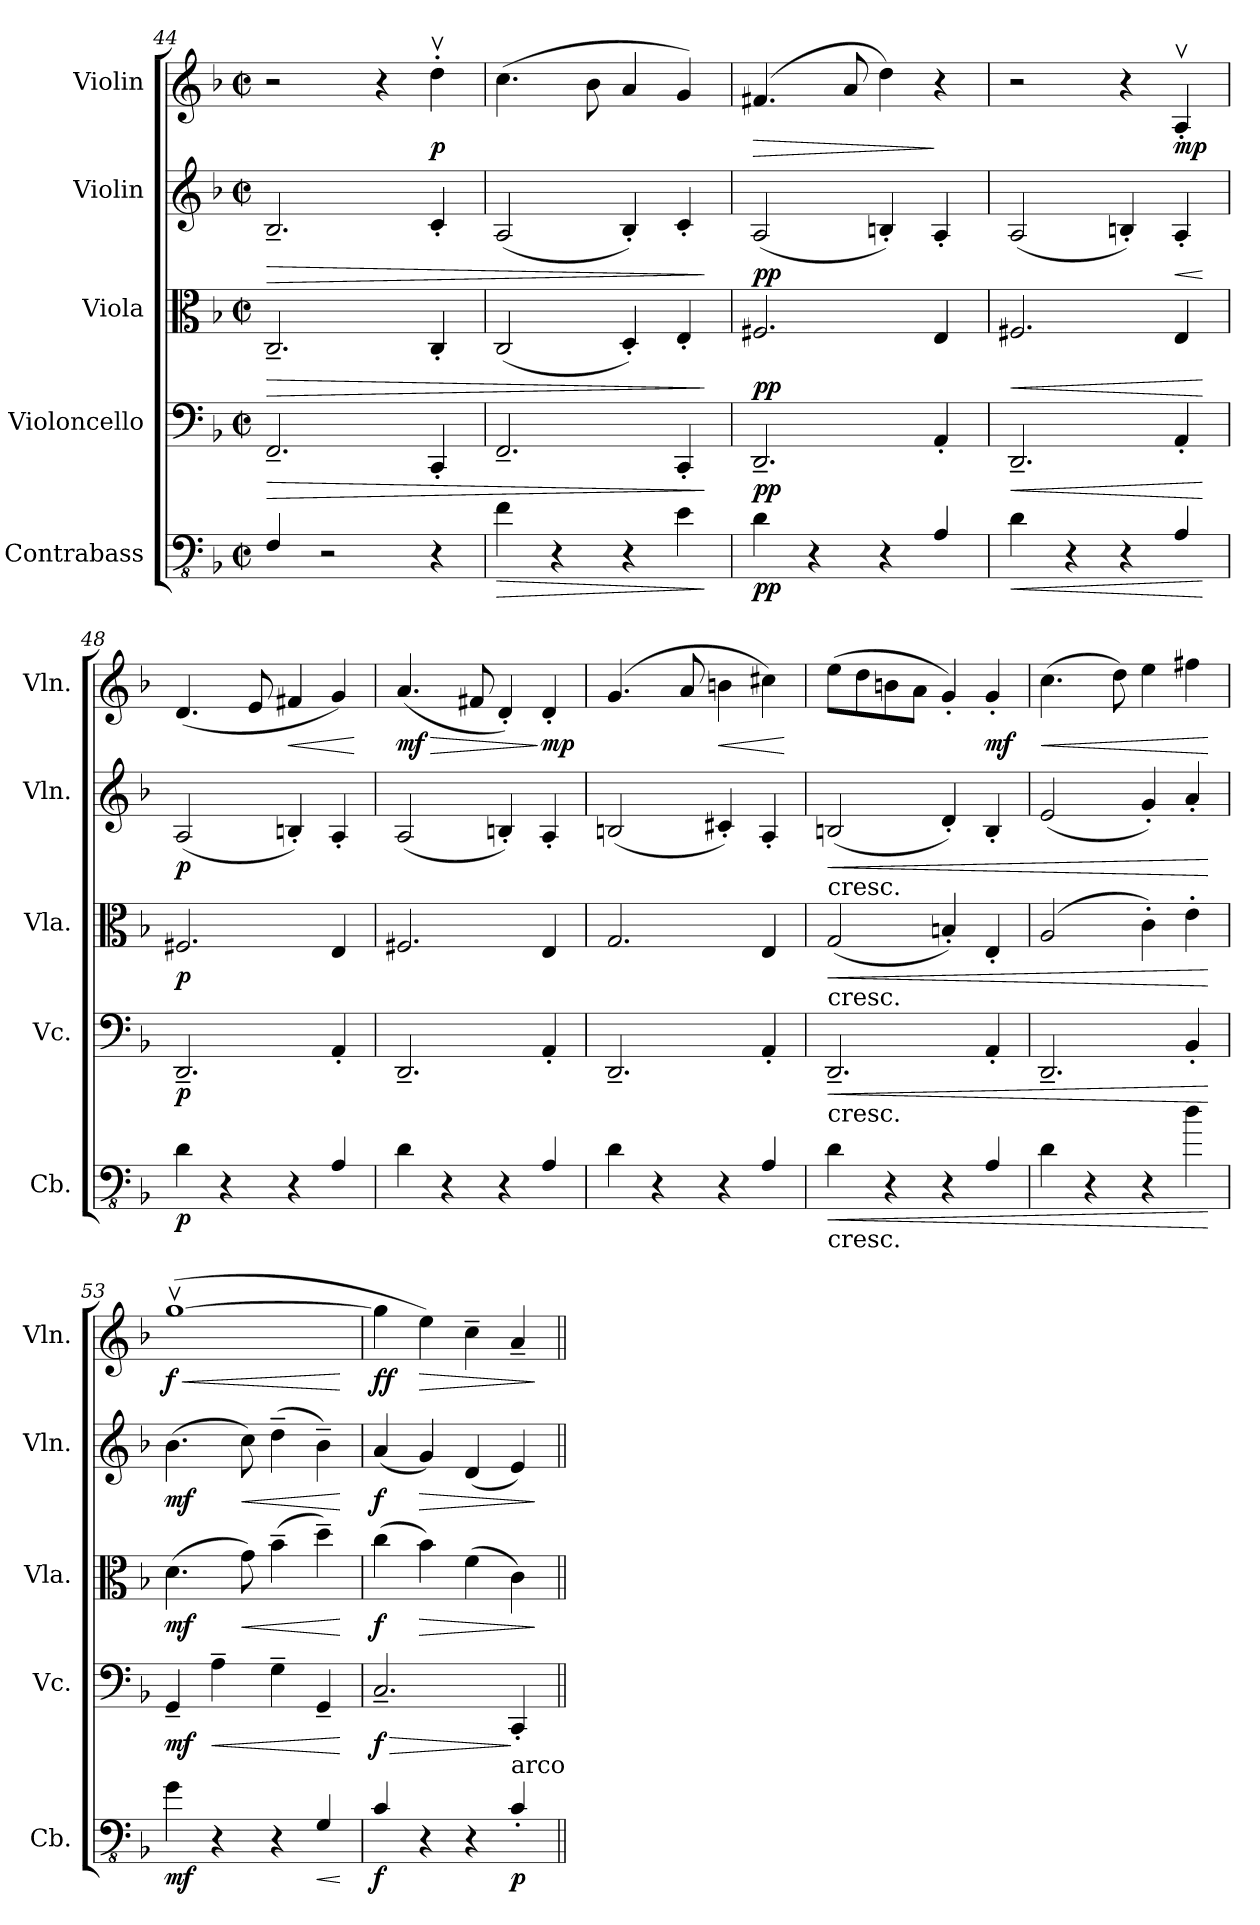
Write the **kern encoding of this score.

**kern	**dynam	**kern	**dynam	**kern	**dynam	**kern	**dynam	**kern	**dynam
*part5	*part5	*part4	*part4	*part3	*part3	*part2	*part2	*part1	*part1
*staff5	*staff5	*staff4	*staff4	*staff3	*staff3	*staff2	*staff2	*staff1	*staff1
*I"Contrabass	*	*I"Violoncello	*	*I"Viola	*	*I"Violin	*	*I"Violin	*
*I'Cb.	*	*I'Vc.	*	*I'Vla.	*	*I'Vln.	*	*I'Vln.	*
!!LO:PB:g=z
*clefFv4	*	*clefF4	*	*clefC3	*	*clefG2	*	*clefG2	*
*ITrd7c12	*	*	*	*	*	*	*	*	*
*k[b-]	*	*k[b-]	*	*k[b-]	*	*k[b-]	*	*k[b-]	*
*M2/2	*	*M2/2	*	*M2/2	*	*M2/2	*	*M2/2	*
*met(c|)	*	*met(c|)	*	*met(c|)	*	*met(c|)	*	*met(c|)	*
=44	=44	=44	=44	=44	=44	=44	=44	=44	=44
!	!	!	!LO:HP:b	!	!LO:HP:b	!	!LO:HP:b	!	!
4FFF/	.	2.FF~/	>	2.C~/	>	2.B-~/	>	2r	.
2r	.	.	.	.	.	.	.	.	.
.	.	.	.	.	.	.	.	4r	.
!	!	!	!	!	!	!	!	!	!LO:DY:b
4r	.	4CC'/	.	4C'/	.	4c'/	.	4ddv'\	p
=45	=45	=45	=45	=45	=45	=45	=45	=45	=45
!	!LO:HP:b	!	!	!	!	!	!	!	!
4FF\	>	2.FF~/	.	(2C/	.	(2A/	.	(4.cc\	.
4r	.	.	.	.	.	.	.	.	.
.	.	.	.	.	.	.	.	8b-\	.
4r	.	.	.	4D'/)	.	4B-'/)	.	4a/	.
4EE\	.	4CC'/	.	4E'/	.	4c'/	.	4g/)	.
.	]	.	]	.	]	.	]	.	.
=46	=46	=46	=46	=46	=46	=46	=46	=46	=46
!	!LO:DY:b	!	!LO:DY:b	!	!LO:DY:b	!	!LO:DY:b	!	!LO:HP:b
4DD\	pp	2.DD~/	pp	2.F#X/	pp	(2A/	pp	(4.f#X/	>
4r	.	.	.	.	.	.	.	.	.
.	.	.	.	.	.	.	.	8a/	.
4r	.	.	.	.	.	4Bn'/)	.	4dd\)	.
4AAA/	.	4AA'/	.	4E/	.	4A'/	.	4r	]
=47	=47	=47	=47	=47	=47	=47	=47	=47	=47
!	!LO:HP:b	!	!LO:HP:b	!	!LO:HP:b	!	!	!	!
4DD\	<	2.DD~/	<	2.F#X/	<	(2A/	.	2r	.
4r	.	.	.	.	.	.	.	.	.
4r	.	.	.	.	.	4Bn'/)	.	4r	.
!	!	!	!	!	!	!	!LO:HP:b	!	!LO:DY:b
4AAA/	.	4AA'/	.	4E/	.	4A'/	<	4Av'/	mp
.	[	.	[	.	[	.	[	.	.
=48	=48	=48	=48	=48	=48	=48	=48	=48	=48
!	!LO:DY:b	!	!LO:DY:b	!	!LO:DY:b	!	!LO:DY:b	!	!
4DD\	p	2.DD~/	p	2.F#X/	p	(2A/	p	(4.d/	.
4r	.	.	.	.	.	.	.	.	.
.	.	.	.	.	.	.	.	8e/	.
!	!	!	!	!	!	!	!	!	!LO:HP:b
4r	.	.	.	.	.	4Bn'/)	.	4f#X/	<
4AAA/	.	4AA'/	.	4E/	.	4A'/	.	4g/)	.
.	.	.	.	.	.	.	.	.	[
=49	=49	=49	=49	=49	=49	=49	=49	=49	=49
!	!	!	!	!	!	!	!	!	!LO:HP:b
!	!	!	!	!	!	!	!	!	!LO:DY:n=1:b
4DD\	.	2.DD~/	.	2.F#X/	.	(2A/	.	(4.a/	> mf
4r	.	.	.	.	.	.	.	.	.
.	.	.	.	.	.	.	.	8f#X/	.
4r	.	.	.	.	.	4Bn'/)	.	4d'/)	.
!	!	!	!	!	!	!	!	!	!LO:DY:n=2:b
4AAA/	.	4AA'/	.	4E/	.	4A'/	.	4d'/	] mp
=50	=50	=50	=50	=50	=50	=50	=50	=50	=50
4DD\	.	2.DD~/	.	2.G/	.	(2Bn/	.	(4.g/	.
4r	.	.	.	.	.	.	.	.	.
.	.	.	.	.	.	.	.	8a/	.
!	!	!	!	!	!	!	!	!	!LO:HP:b
4r	.	.	.	.	.	4c#X'/)	.	4bn\	<
4AAA/	.	4AA'/	.	4E/	.	4A'/	.	4cc#X\)	.
.	.	.	.	.	.	.	.	.	[
!!LO:LB:g=z
=51	=51	=51	=51	=51	=51	=51	=51	=51	=51
!	!	!	!	!	!	!LO:TX:b:t=cresc.	!	!	!
!	!	!	!	!LO:TX:b:t=cresc.	!	!	!	!	!
!	!	!LO:TX:b:t=cresc.	!	!	!	!	!	!	!
!LO:TX:b:t=cresc.	!	!	!	!	!	!	!	!	!
!	!LO:HP:b	!	!LO:HP:b	!	!LO:HP:b	!	!LO:HP:b	!	!
4DD\	<	2.DD~/	<	(2G/	<	(2Bn/	<	(8ee\L	.
.	.	.	.	.	.	.	.	8dd\	.
4r	.	.	.	.	.	.	.	8bn\	.
.	.	.	.	.	.	.	.	8a\J	.
4r	.	.	.	4Bn'/)	.	4d'/)	.	4g'/)	.
!	!	!	!	!	!	!	!	!	!LO:DY:b
4AAA/	.	4AA'/	.	4E'/	.	4B'/	.	4g'/	mf
=52	=52	=52	=52	=52	=52	=52	=52	=52	=52
!	!	!	!	!	!	!	!	!	!LO:HP:b
4DD\	.	2.DD~/	.	(2A/	.	(2e/	.	(4.cc\	<
4r	.	.	.	.	.	.	.	.	.
.	.	.	.	.	.	.	.	8dd\)	.
4r	.	.	.	4c'\)	.	4g'/)	.	4ee\	.
4D\	.	4BB-'/	.	4e'\	.	4a'/	.	4ff#X\	.
.	[	.	[	.	[	.	[	.	[
=53	=53	=53	=53	=53	=53	=53	=53	=53	=53
!	!LO:DY:b	!	!LO:DY:b	!	!LO:DY:b	!	!LO:DY:b	!	!LO:HP:b
!	!	!	!	!	!	!	!	!	!LO:DY:n=1:b
4GG\	mf	4GG~/	mf	(4.d\	mf	(4.b-\	mf	([1ggv	< f
!	!	!	!LO:HP:b	!	!	!	!	!	!
4r	.	4A~\	<	.	.	.	.	.	.
!	!	!	!	!	!LO:HP:b	!	!LO:HP:b	!	!
.	.	.	.	8g\)	<	8cc\)	<	.	.
4r	.	4G~\	.	(4b-~\	.	(4dd~\	.	.	.
!	!LO:HP:b	!	!	!	!	!	!	!	!
4GGG/	<	4GG~/	.	4dd~\)	.	4b-~\)	.	.	.
.	[	.	[	.	[	.	[	.	[
=54	=54	=54	=54	=54	=54	=54	=54	=54	=54
!	!LO:DY:b	!	!LO:HP:b	!	!	!	!	!	!
!	!	!	!LO:DY:n=1:b	!	!LO:DY:b	!	!LO:DY:b	!	!LO:DY:b
4CC/	f	2.C~/	> f	(4cc\	f	(4a/	f	4gg\]	ff
!	!	!	!	!	!LO:HP:b	!	!LO:HP:b	!	!LO:HP:b
4r	.	.	.	4b-\)	>	4g/)	>	4ee\)	>
4r	.	.	.	(4f\	.	(4d/	.	4cc~\	.
!LO:TX:a:t=arco	!	!	!	!	!	!	!	!	!
!	!LO:DY:b	!	!	!	!	!	!	!	!
4CC'/	p	4CC'/	]	4c\)	.	4e/)	.	4a~/	.
.	.	.	.	.	]	.	]	.	]
=||	=||	=||	=||	=||	=||	=||	=||	=||	=||
*-	*-	*-	*-	*-	*-	*-	*-	*-	*-
